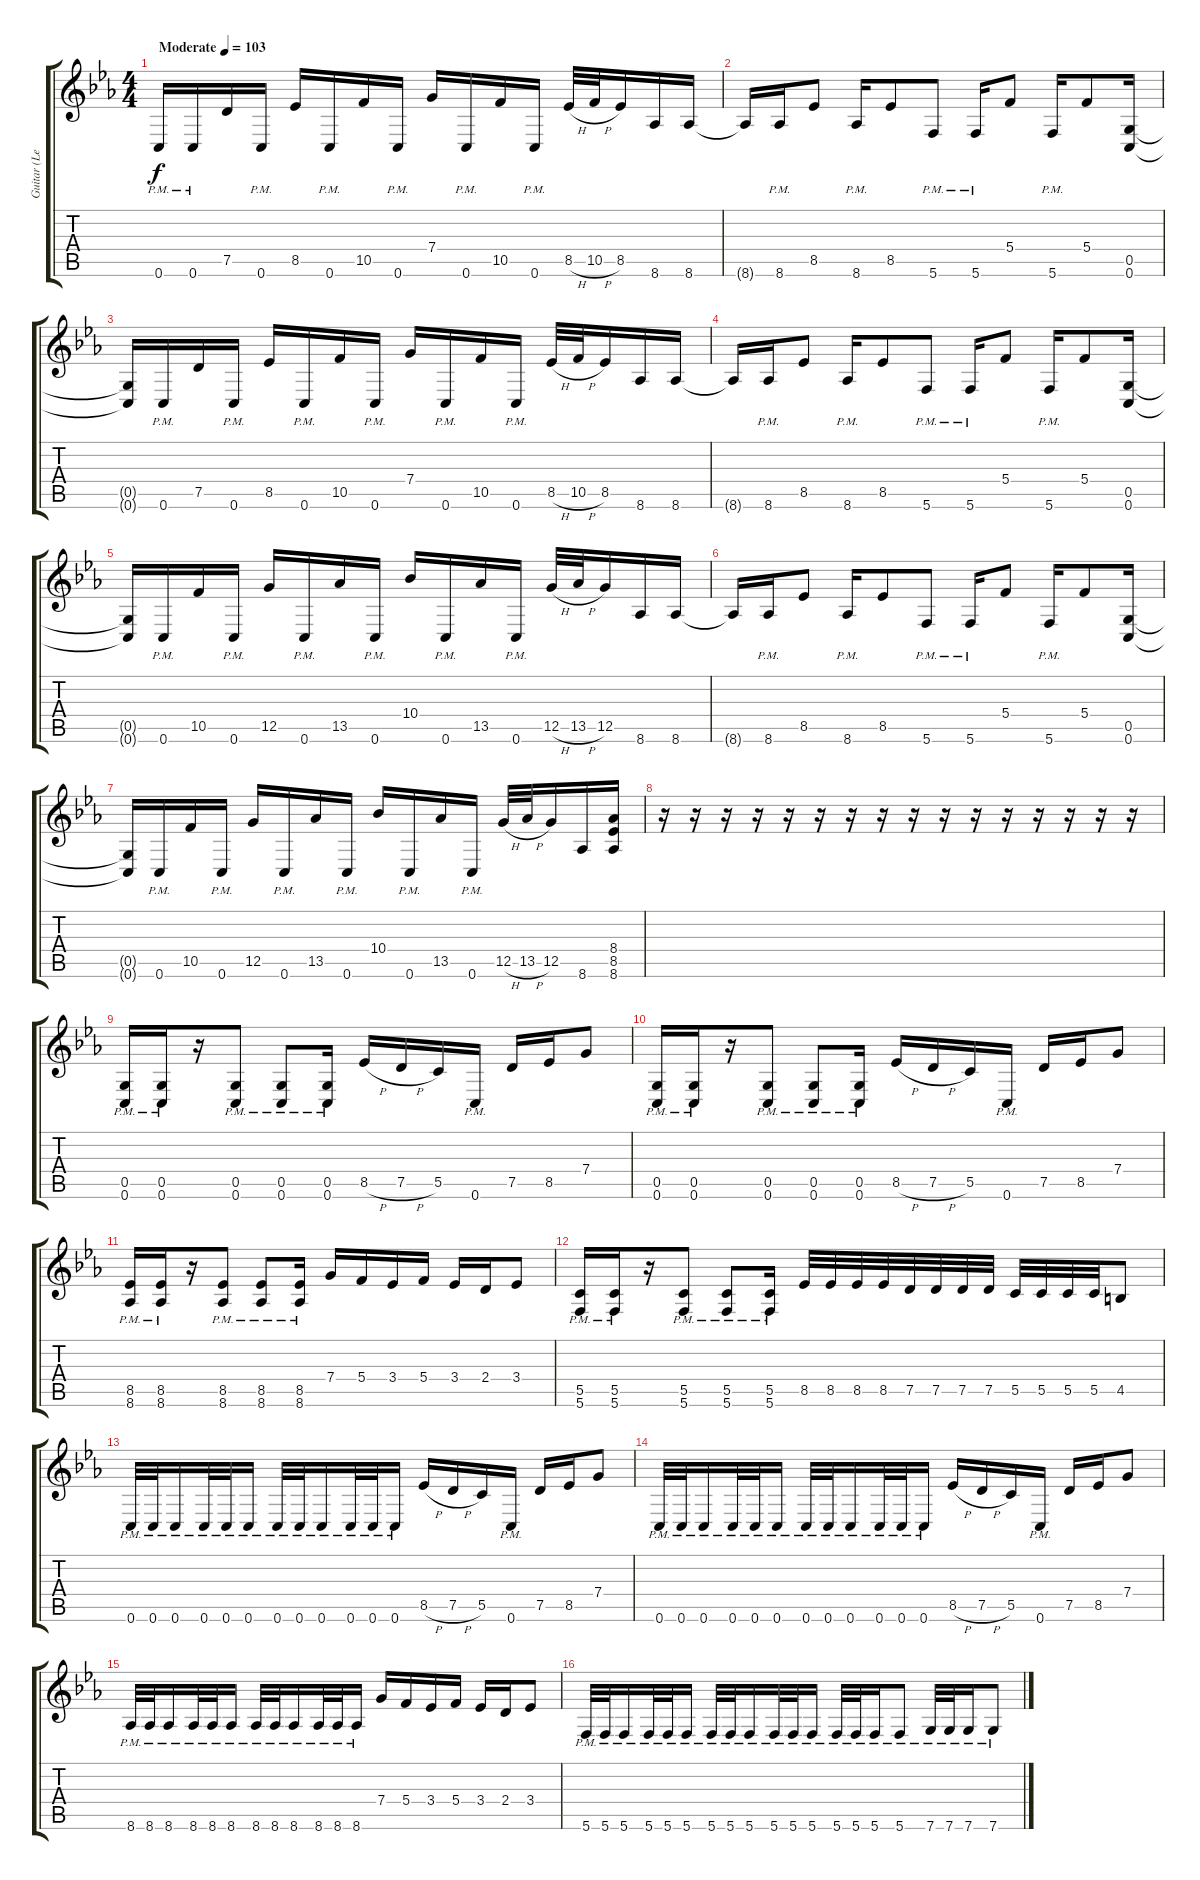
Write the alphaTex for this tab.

\track ("Guitar (Left)" "Guitar (Le") {instrument distortionguitar}
\staff {score tabs}
\tuning (D4 A3 F3 C3 G2 C2) {hide}
\ts (4 4)
\tempo (103 "Moderate")
\clef g2
\ks cminor
0.6{pm}.16{dy f instrument distortionguitar} 0.6{pm}.16 7.5.16 0.6{pm}.16 8.5.16 0.6{pm}.16 10.5.16 0.6{pm}.16 7.4.16 0.6{pm}.16 10.5.16 0.6{pm}.16 8.5{h}.32 10.5{h}.32 8.5.16 8.6.16 8.6.16 |
8.6{t}.16 8.6{pm}.16 8.5.8 8.6{pm}.16 8.5.8 5.6{pm}.8 5.6{pm}.16 5.4.8 5.6{pm}.16 5.4.8 (0.5 0.6).16 |
(0.5{t} 0.6{t}).16 0.6{pm}.16 7.5.16 0.6{pm}.16 8.5.16 0.6{pm}.16 10.5.16 0.6{pm}.16 7.4.16 0.6{pm}.16 10.5.16 0.6{pm}.16 8.5{h}.32 10.5{h}.32 8.5.16 8.6.16 8.6.16 |
8.6{t}.16 8.6{pm}.16 8.5.8 8.6{pm}.16 8.5.8 5.6{pm}.8 5.6{pm}.16 5.4.8 5.6{pm}.16 5.4.8 (0.5 0.6).16 |
(0.5{t} 0.6{t}).16 0.6{pm}.16 10.5.16 0.6{pm}.16 12.5.16 0.6{pm}.16 13.5.16 0.6{pm}.16 10.4.16 0.6{pm}.16 13.5.16 0.6{pm}.16 12.5{h}.32 13.5{h}.32 12.5.16 8.6.16 8.6.16 |
8.6{t}.16 8.6{pm}.16 8.5.8 8.6{pm}.16 8.5.8 5.6{pm}.8 5.6{pm}.16 5.4.8 5.6{pm}.16 5.4.8 (0.5 0.6).16 |
(0.5{t} 0.6{t}).16 0.6{pm}.16 10.5.16 0.6{pm}.16 12.5.16 0.6{pm}.16 13.5.16 0.6{pm}.16 10.4.16 0.6{pm}.16 13.5.16 0.6{pm}.16 12.5{h}.32 13.5{h}.32 12.5.16 8.6.16 (8.4 8.5 8.6).16 |
r.16 r.16 r.16 r.16 r.16 r.16 r.16 r.16 r.16 r.16 r.16 r.16 r.16 r.16 r.16 r.16 |
(0.5{pm} 0.6{pm}).16 (0.5{pm} 0.6{pm}).16 r.16 (0.5{pm} 0.6{pm}).8 (0.5{pm} 0.6{pm}).8 (0.5{pm} 0.6{pm}).16 8.5{h}.16 7.5{h}.16 5.5.16 0.6{pm}.16 7.5.16 8.5.16 7.4.8 |
(0.5{pm} 0.6{pm}).16 (0.5{pm} 0.6{pm}).16 r.16 (0.5{pm} 0.6{pm}).8 (0.5{pm} 0.6{pm}).8 (0.5{pm} 0.6{pm}).16 8.5{h}.16 7.5{h}.16 5.5.16 0.6{pm}.16 7.5.16 8.5.16 7.4.8 |
(8.5{pm} 8.6{pm}).16 (8.5{pm} 8.6{pm}).16 r.16 (8.5{pm} 8.6{pm}).8 (8.5{pm} 8.6{pm}).8 (8.5{pm} 8.6{pm}).16 7.4.16 5.4.16 3.4.16 5.4.16 3.4.16 2.4.16 3.4.8 |
(5.5{pm} 5.6{pm}).16 (5.5{pm} 5.6{pm}).16 r.16 (5.5{pm} 5.6{pm}).8 (5.5{pm} 5.6{pm}).8 (5.5{pm} 5.6{pm}).16 8.5.32 8.5.32 8.5.32 8.5.32 7.5.32 7.5.32 7.5.32 7.5.32 5.5.32 5.5.32 5.5.32 5.5.32 4.5.8 |
0.6{pm}.32 0.6{pm}.32 0.6{pm}.16 0.6{pm}.32 0.6{pm}.32 0.6{pm}.16 0.6{pm}.32 0.6{pm}.32 0.6{pm}.16 0.6{pm}.32 0.6{pm}.32 0.6{pm}.16 8.5{h}.16 7.5{h}.16 5.5.16 0.6{pm}.16 7.5.16 8.5.16 7.4.8 |
0.6{pm}.32 0.6{pm}.32 0.6{pm}.16 0.6{pm}.32 0.6{pm}.32 0.6{pm}.16 0.6{pm}.32 0.6{pm}.32 0.6{pm}.16 0.6{pm}.32 0.6{pm}.32 0.6{pm}.16 8.5{h}.16 7.5{h}.16 5.5.16 0.6{pm}.16 7.5.16 8.5.16 7.4.8 |
8.6{pm}.32 8.6{pm}.32 8.6{pm}.16 8.6{pm}.32 8.6{pm}.32 8.6{pm}.16 8.6{pm}.32 8.6{pm}.32 8.6{pm}.16 8.6{pm}.32 8.6{pm}.32 8.6{pm}.16 7.4.16 5.4.16 3.4.16 5.4.16 3.4.16 2.4.16 3.4.8 |
5.6{pm}.32 5.6{pm}.32 5.6{pm}.16 5.6{pm}.32 5.6{pm}.32 5.6{pm}.16 5.6{pm}.32 5.6{pm}.32 5.6{pm}.16 5.6{pm}.32 5.6{pm}.32 5.6{pm}.16 5.6{pm}.32 5.6{pm}.32 5.6{pm}.16 5.6{pm}.8 7.6{pm}.32 7.6{pm}.32 7.6{pm}.16 7.6{pm}.8
